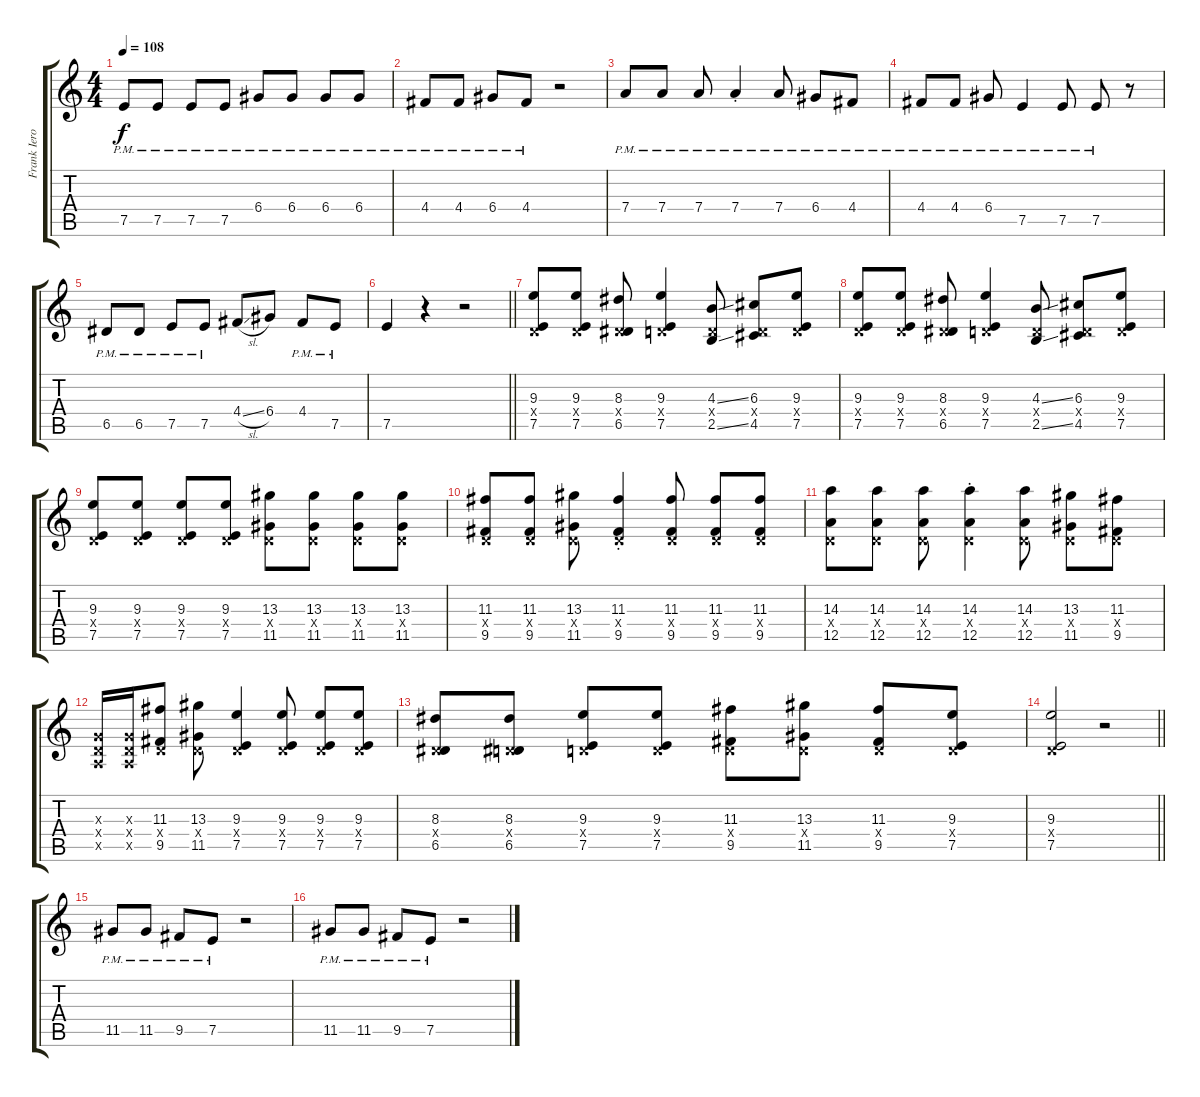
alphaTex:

\track ("Frank Iero [Rhythm Guitar]" "Frank Iero") {instrument overdrivenguitar}
\staff {score tabs}
\tuning (E4 B3 G3 D3 A2 E2) {hide}
\ts (4 4)
\tempo 108
\clef g2
\ks c
7.5{pm}.8{dy f} 7.5{pm}.8 7.5{pm}.8 7.5{pm}.8 6.4{pm}.8 6.4{pm}.8 6.4{pm}.8 6.4{pm}.8 |
4.4{pm}.8 4.4{pm}.8 6.4{pm}.8 4.4{pm}.8 r.2 |
7.4{pm}.8 7.4{pm}.8 7.4{pm}.8 7.4{pm st}.4 7.4{pm}.8 6.4{pm}.8 4.4{pm}.8 |
4.4{pm}.8 4.4{pm}.8 6.4{pm}.8 7.5{pm}.4 7.5{pm}.8 7.5{pm}.8 r.8 |
6.5{pm}.8 6.5{pm}.8 7.5{pm}.8 7.5{pm}.8 4.4{sl}.8 6.4.8 4.4{pm}.8 7.5{pm}.8 |
\barLineRight lightlight
7.5.4 r.4 r.2 |
(9.3 0.4{x} 7.5).8 (9.3 0.4{x} 7.5).8 (8.3 0.4{x} 6.5).8 (9.3 0.4{x} 7.5).4 (4.3{ss} 0.4{x} 2.5{ss}).8 (6.3 0.4{x} 4.5).8 (9.3 0.4{x} 7.5).8 |
(9.3 0.4{x} 7.5).8 (9.3 0.4{x} 7.5).8 (8.3 0.4{x} 6.5).8 (9.3 0.4{x} 7.5).4 (4.3{ss} 0.4{x} 2.5{ss}).8 (6.3 0.4{x} 4.5).8 (9.3 0.4{x} 7.5).8 |
(9.3 0.4{x} 7.5).8 (9.3 0.4{x} 7.5).8 (9.3 0.4{x} 7.5).8 (9.3 0.4{x} 7.5).8 (13.3 0.4{x} 11.5).8 (13.3 0.4{x} 11.5).8 (13.3 0.4{x} 11.5).8 (13.3 0.4{x} 11.5).8 |
(11.3 0.4{x} 9.5).8 (11.3 0.4{x} 9.5).8 (13.3 0.4{x} 11.5).8 (11.3{st} 0.4{x} 9.5{st}).4 (11.3 0.4{x} 9.5).8 (11.3 0.4{x} 9.5).8 (11.3 0.4{x} 9.5).8 |
(14.3 0.4{x} 12.5).8 (14.3 0.4{x} 12.5).8 (14.3 0.4{x} 12.5).8 (14.3{st} 0.4{x} 12.5{st}).4 (14.3 0.4{x} 12.5).8 (13.3 0.4{x} 11.5).8 (11.3 0.4{x} 9.5).8 |
(0.3{x} 0.4{x} 0.5{x}).16 (0.3{x} 0.4{x} 0.5{x}).16 (11.3 0.4{x} 9.5).8 (13.3 0.4{x} 11.5).8 (9.3 0.4{x} 7.5).4 (9.3 0.4{x} 7.5).8 (9.3 0.4{x} 7.5).8 (9.3 0.4{x} 7.5).8 |
(8.3 0.4{x} 6.5).8 (8.3 0.4{x} 6.5).8 (9.3 0.4{x} 7.5).8 (9.3 0.4{x} 7.5).8 (11.3 0.4{x} 9.5).8 (13.3 0.4{x} 11.5).8 (11.3 0.4{x} 9.5).8 (9.3 0.4{x} 7.5).8 |
\barLineRight lightlight
(9.3 0.4{x} 7.5).2 r.2 |
11.5{pm}.8 11.5{pm}.8 9.5{pm}.8 7.5{pm}.8 r.2 |
11.5{pm}.8 11.5{pm}.8 9.5{pm}.8 7.5{pm}.8 r.2
